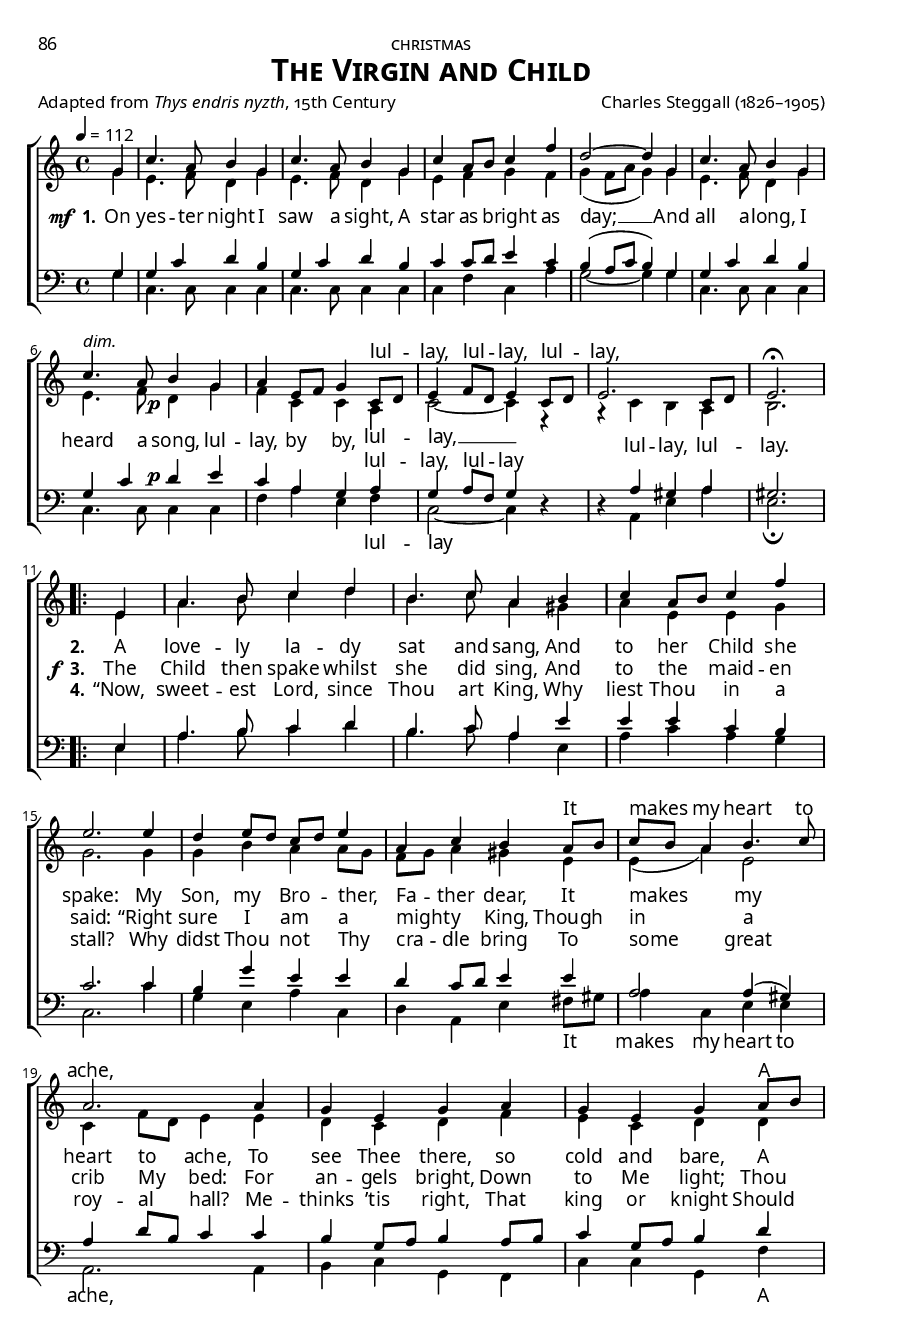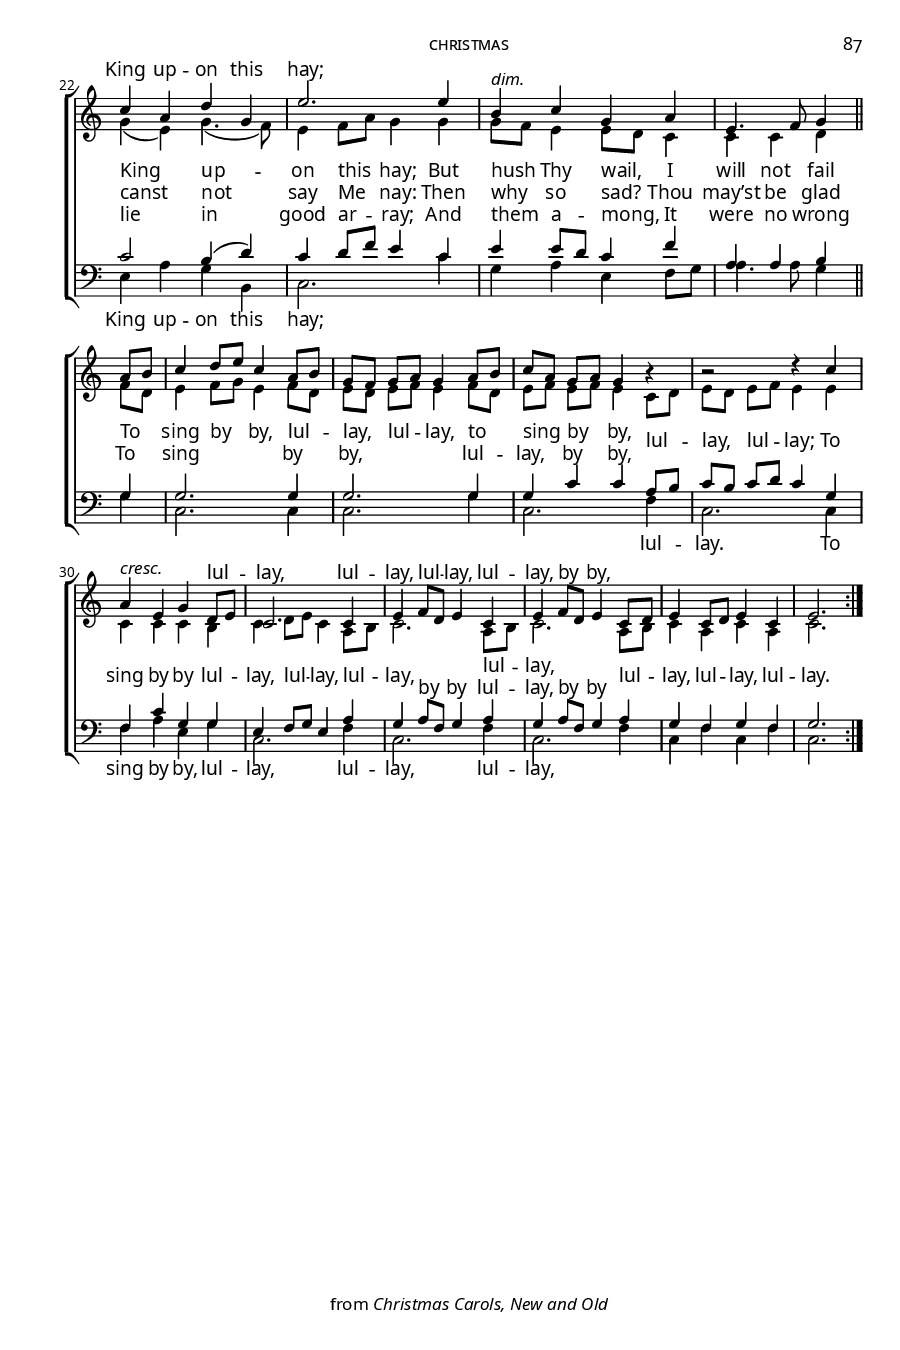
\version "2.14.2"
\include "util.ly"
\header {
  title = \markup{\override #'(font-name . "Garamond Premier Pro Semibold"){ \abs-fontsize #15 \smallCapsOldStyle"The Virgin and Child"}}
  poet = \markup\oldStyleNum{\concat{"Adapted from " \italic"Thys endris nyzth" \oldStyleNum", 15th Century"}}
  composer = \markup\oldStyleNum"Charles Steggall (1826–1905)"
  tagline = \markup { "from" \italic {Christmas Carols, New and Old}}
}
\paper {
  %print-all-headers = ##f
  paper-height = 9\in
  paper-width = 6\in
  indent = 0\in
  %system-system-spacing = #'((basic-distance . 10) (padding . 0))
  system-system-spacing =
    #'((basic-distance . 8)
       (minimum-distance . 0)
       (padding . -5)
       (stretchability . 100))
  score-markup-spacing =
    #'((basic-distance . 0)
       (minimum-distance . 0)
       (padding . 2)
       (stretchability . 0))
  ragged-last-bottom = ##t
  ragged-bottom = ##f
  two-sided = ##t
  inner-margin = 0.5\in
  outer-margin = 0.25\in
  top-margin = 0.25\in
  bottom-margin = 0.25\in
  first-page-number = #086
  print-first-page-number = ##t
  headerLine = \markup{\override #'(font-name . "Garamond Premier Pro") \smallCapsOldStyle"christmas"}
  oddHeaderMarkup = \markup\fill-line{
     \override #'(font-name . "Garamond Premier Pro")\abs-fontsize #8.5
     \combine 
        \fill-line{"" \if \should-print-page-number
        \oldStylePageNum""
        }
        \fill-line{\headerLine}
  }
  evenHeaderMarkup = \markup {
     \override #'(font-name . "Garamond Premier Pro")\abs-fontsize #8.5
     \combine
        \if \should-print-page-number
        \oldStylePageNum""
        \fill-line{\headerLine}
  }
}
#(set-global-staff-size 15) \paper{ #(define fonts (make-pango-font-tree "GoudyOlSt BT" "Garamond Premier Pro" "Garamond Premier Pro" (/ 15 20))) }
global = {
  \key c \major
  \time 4/4
  \autoBeamOff
  \override DynamicLineSpanner #'staff-padding = #0.0
  \override DynamicLineSpanner #'Y-extent = #'(1 . 1)
  \override DynamicText #'X-offset = #-2.5
}

sopMusic = \relative c'' {
  \tempo 4 = 112
  \partial 4 g4 |
  c4. a8 b4 g |
  c4. a8 b4 g |
  c a8[ b] c4 f |
  d2~ d4 g, |
  c4. a8 b4 g |
  
  c4.^\markup\italic"dim." a8 b4_\p g |
  a e8[ f] g4 c,8[ d] |
  e4 f8[ d] e4 c8[ d] |
  e2. c8[ d] |
  \partial 2. e2.\fermata | \break
  
  \repeat volta 2 {
    \partial 4 e4 |
    a4. b8 c4 d |
    b4. c8 a4 b |
    c4 a8[ b] c4 f |
    e2. e4 |
    
    d4 e8[ d] c[ d] e4 |
    a, c b a8[ b] |
    c[ b] a4 b4. c8 |
    a2. a4 |
    
    g4 e g a |
    g e g a8[ b] |
    c4 a d g, |
    e'2. e4 |
    
    b^\markup\italic"dim." c g a |
    e4. f8 g4 \bar"||"\break a8[ b] |
    c4 d8[ e] c4 a8[ b] |
    g[ f] g[ a] g4 a8[ b] |
    
    c[ a] g[ a] g4 b\rest |
    b2\rest d4\rest c4 |
    a^\markup\italic"cresc." e g d8[ e] |
    c2. c4 |
    
    e4 f8[ d] e4 c |
    e f8[ d] e4 c8[ d] |
    e4 c8[ d] e4 c |
    \partial 2. e2.
  }
}
sopWords = \lyricmode {
  \repeat unfold 26 { \skip 1 }
  lul -- lay, lul -- lay, lul -- lay,
  \repeat unfold 24 { \skip 1 }
  It makes my heart to ache,
  \repeat unfold 8 { \skip 1 }
  A King up -- on this hay;
  \repeat unfold 24 { \skip 1 }
  lul -- lay, lul -- lay, lul -- lay,
  lul -- lay, by by,
}

altoMusic = \relative c' {
  g'4 |
  e4. f8 d4 g |
  e4. f8 d4 g |
  e f g f |
  g( f8[ a] g4) g |
  e4. f8 d4 g |
  
  e4. f8 d4 g |
  f c c a |
  c2~ c4 e,\rest |
  g\rest c4 b a |
  b2. |
  
  e4 |
  a4. b8 c4 d |
  b4. c8 a4 gis |
  a e e g |
  g2. g4 |
  
  g b a a8[ g] |
  f[ g] a4 gis e |
  e( a) e2 |
  c4 f8[ d] e4 e |
  
  d c d f |
  e c d d |
  g( e) g4.( f8) |
  e4 f8[ a] g4 g |
  
  g8[ f] e4 e8[ d] c4 |
  c c d f8[ d] |
  e4 f8[ g] e4 f8[ d] |
  e[ d] e[ f] e4 f8[ d] |
  
  e[ f] e[ f] e4 c8[ d] |
  e[ d] e[ f] e4 e |
  c c c b |
  c d8[ e] c4 a8[ b] |
  
  c2. a8[ b] |
  c2. a8[ b] c4 a c a |
  c2.
}
dropLyrics = {
  \override LyricText #'extra-offset = #'(0 . -1.8)
  \override LyricHyphen #'extra-offset = #'(0 . -1.8)
  \override LyricExtender #'extra-offset = #'(0 . -1.8)
  \override StanzaNumber #'extra-offset = #'(0 . -1.8)
}
altoWords = {
  \dropLyricsIX
  \set stanza = \markup{\dynamic"  mf" " 1."}
  \lyricmode {
    On yes -- ter night I saw a sight,
    A star as bright as day; __
    And all a -- long, I heard a song,
    lul -- lay, by by, \dropLyricsIV lul -- lay, __
    \dropLyricsXV lul -- lay, lul -- lay.
  }
  \dropLyricsIX
  \set stanza = "2."
  \lyricmode{
    A love -- ly la -- dy sat and sang,
    And to her Child she spake:
    My Son, my Bro -- ther, Fa -- ther dear,
    It makes my heart to ache,
    To see Thee there, so cold and bare,
    A King up -- on this hay;
    But hush Thy wail, I will not fail
    \dropLyricsVI
    To sing by by, lul -- lay, lul -- lay,
    to sing by by, \dropLyrics lul -- lay, lul -- lay;
    To sing by by lul -- lay, lul -- lay,
    lul -- lay, \dropLyricsVI lul -- lay,
    \dropLyrics
    lul -- lay, lul -- lay, lul -- lay.
  }
}
altoWordsII = {
  \dropLyricsIX
  \lyricmode{
    \repeat unfold 32 \skip1
  }
  \set stanza = \markup{\dynamic"  f " "3."}
  \lyricmode {
  %\markup\italic
    The Child then spake whilst she did sing,
    And to the maid -- en said:
    “Right sure I am a might -- y King,
    Though in a crib My bed:
    For an -- gels bright,
    Down to Me light;
    Thou canst not say Me nay:
    Then why so sad?
    Thou may’st be glad
  }
}
altoWordsIII = \lyricmode {
  \dropLyricsIX
  \repeat unfold 32 \skip1
  \set stanza = #"4."
  “Now, sweet -- est Lord, since Thou art King,
  Why liest Thou in a stall?
  Why didst Thou not Thy cra -- dle bring
  To some great roy -- al hall?
  Me -- thinks ’tis right,
  That king or knight
  Should lie in good ar -- ray;
  And them a -- mong,
  It were no wrong
}
altoWordsIV = \lyricmode {
  \set stanza = #"4. "
  \set ignoreMelismata = ##t
}
altoWordsV = \lyricmode {
  \set stanza = #"5. "
  \set ignoreMelismata = ##t
}
altoWordsVI = \lyricmode {
  \set stanza = #"6. "
  \set ignoreMelismata = ##t
}
tenorMusic = \relative c' {
  g4 |
  g4 c d b |
  g c d b |
  c c8[ d] e4 c |
  b( a8[ c] b4) g |
  g c d b |
  
  g c d^\p e |
  c a g a |
  g a8[ f] g4 s |
  s a gis a |
  gis!2. |
  
  e4 |
  a4. b8 c4 d |
  b4. c8 a4 e' |
  e e c b |
  c2. c4 |
  
  b g' e e |
  d c8[ d] e4 e |
  a,2 a4( gis) |
  a d8[ b] c4 c |
  
  b g8[ a] b4 a8[ b] |
  c4 g8[ a] b4 d |
  c2 b4( d) |
  c d8[ f] e4 c |
  
  e4 e8[ d] c4 f |
  a,4 a b g |
  g2. g4 |
  g2. g4 |
  
  g4 c c a8[ b] |
  c[ b] c[ d] c4 g |
  f c' g g |
  e f8[ g] e4 a |
  
  g a8[ f] g4 a |
  g a8[ f] g4 a |
  g f g f |
  g2.
}
tenorWords = \lyricmode {
  \repeat unfold 26 { \skip 1 }
  lul -- lay, lul -- lay
  \repeat unfold 4 { \skip 1 }
  \repeat unfold 28 { \skip 1 }
  \repeat unfold 14 { \skip 1 }
  \repeat unfold 8 { \skip 1 }
  To sing by by, lul -- lay,
  by by,
  \repeat unfold 14 { \skip 1 }
  by by lul -- lay, by by
}

bassMusic = \relative c {
  g'4 |
  c,4. c8 c4 c |
  c4. c8 c4 c |
  c f c a' |
  g2~ g4 g |
  c,4. c8 c4 c |
  
  c4. c8 c4 c |
  f a e f |
  c2~ c4 d\rest |
  d\rest a e' a |
  e2.\fermata |
  
  e4 |
  a4. b8 c4 d |
  b4. c8 a4 e |
  a c a g |
  c,2. c'4 |
  
  g4 e a c, |
  d a e' fis8[ gis] |
  a4 c, e e |
  a,2. a4 |
  
  b4 c g f |
  c' c g f' |
  e a g b, |
  c2. c'4 |
  
  g a e f8[ g] |
  a4. a8 g4 g |
  c,2. c4 |
  c2. g'4 |
  
  c,2. f4 |
  c2. c4 |
  f a e4 g |
  c,2. f4 |
  
  c2. f4 |
  c2. f4 |
  c f c f |
  c2.
}
bassWords = \lyricmode {
  \repeat unfold 26 { \skip 1 }
  lul -- lay
  \repeat unfold 4 { \skip 1 }
  \repeat unfold 22 { \skip 1 }
  It makes my heart to ache,
  \repeat unfold 8 { \skip 1 }
  A King up -- on this hay;
  \repeat unfold 14 { \skip 1 }
  lul -- lay. To sing by by, lul -- lay,
  lul -- lay, lul -- lay,
}

pianoRH = \relative c' {
  
}
pianoLH = \relative c' {
  
}

\score {
  <<
   \new ChoirStaff <<
%    \new Lyrics = sopranos \with { \override VerticalAxisGroup #'nonstaff-relatedstaff-spacing = #'((basic-distance . 1)) }
    \new Staff = women <<
      \new Voice = "sopranos" { \voiceOne << \global \sopMusic >> }
      \new Voice = "altos" { \voiceTwo << \global \altoMusic >> }
    >>
    \new Lyrics \with { alignAboveContext = #"women" \override VerticalAxisGroup #'nonstaff-relatedstaff-spacing = #'((basic-distance . 1)(padding . 0.1))} \lyricsto "sopranos" \sopWords
     \new Lyrics = "altosVI"  \with { alignBelowContext = #"women" \override VerticalAxisGroup #'nonstaff-relatedstaff-spacing = #'((basic-distance . 1))} \lyricsto "altos" \altoWordsVI
    \new Lyrics = "altosV"  \with { alignBelowContext = #"women" \override VerticalAxisGroup #'nonstaff-relatedstaff-spacing = #'((basic-distance . 1))} \lyricsto "altos" \altoWordsV
    \new Lyrics = "altosIV"  \with { alignBelowContext = #"women" \override VerticalAxisGroup #'nonstaff-relatedstaff-spacing = #'((basic-distance . 1))} \lyricsto "altos" \altoWordsIV
    \new Lyrics = "altosIII"  \with { alignBelowContext = #"women" \override VerticalAxisGroup #'nonstaff-relatedstaff-spacing = #'((basic-distance . 1))} \lyricsto "altos" \altoWordsIII
    \new Lyrics = "altosII"  \with { alignBelowContext = #"women" \override VerticalAxisGroup #'nonstaff-relatedstaff-spacing = #'((basic-distance . 1))} \lyricsto "altos" \altoWordsII
    \new Lyrics = "altos"  \with { alignBelowContext = #"women" \override VerticalAxisGroup #'nonstaff-relatedstaff-spacing = #'((basic-distance . 1) (padding -1))} \lyricsto "altos" \altoWords
   \new Staff = men <<
      \clef bass
      \new Voice = "tenors" { \voiceOne << \global \tenorMusic >> }
      \new Voice = "basses" { \voiceTwo << \global \bassMusic >> }
    >>
    \new Lyrics \with { alignAboveContext = #"men" \override VerticalAxisGroup #'nonstaff-relatedstaff-spacing = #'((basic-distance . 1)(padding . 0.1)) } \lyricsto "tenors" \tenorWords
    \new Lyrics \with { alignBelowContext = #"men" \override VerticalAxisGroup #'nonstaff-relatedstaff-spacing = #'((basic-distance . 1) (padding . 0)) } \lyricsto "basses" \bassWords
  >>
%    \new PianoStaff << \new Staff { \new Voice { \pianoRH } } \new Staff { \clef "bass" \pianoLH } >>
  >>
  \layout {
    \context {
      \Score
      %\override SpacingSpanner #'base-shortest-duration = #(ly:make-moment 1 8)
      %\override SpacingSpanner #'common-shortest-duration = #(ly:make-moment 1 4)
    }
    \context {
      % Remove all empty staves
      % \Staff \RemoveEmptyStaves \override VerticalAxisGroup #'remove-first = ##t
    }
    \context {
      \Lyrics
      \override LyricText #'X-offset = #center-on-word
    }
  }
  \midi {
    \tempo 4 = 112
    \set Staff.midiInstrument = "piccolo"
  
    \context {
      \Voice
      \remove "Dynamic_performer"
    }
  }
}
